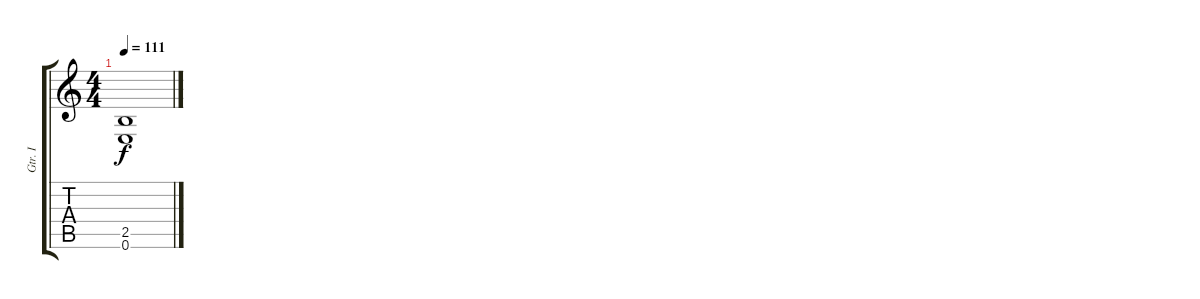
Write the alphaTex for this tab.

\track ("Gtr. I" "Gtr. I") {instrument distortionguitar}
\staff {score tabs}
\tuning (E4 B3 G3 D3 A2 E2) {hide}
\ts (4 4)
\tempo 111
\clef g2
\ks c
(2.5 0.6).1{dy f}
